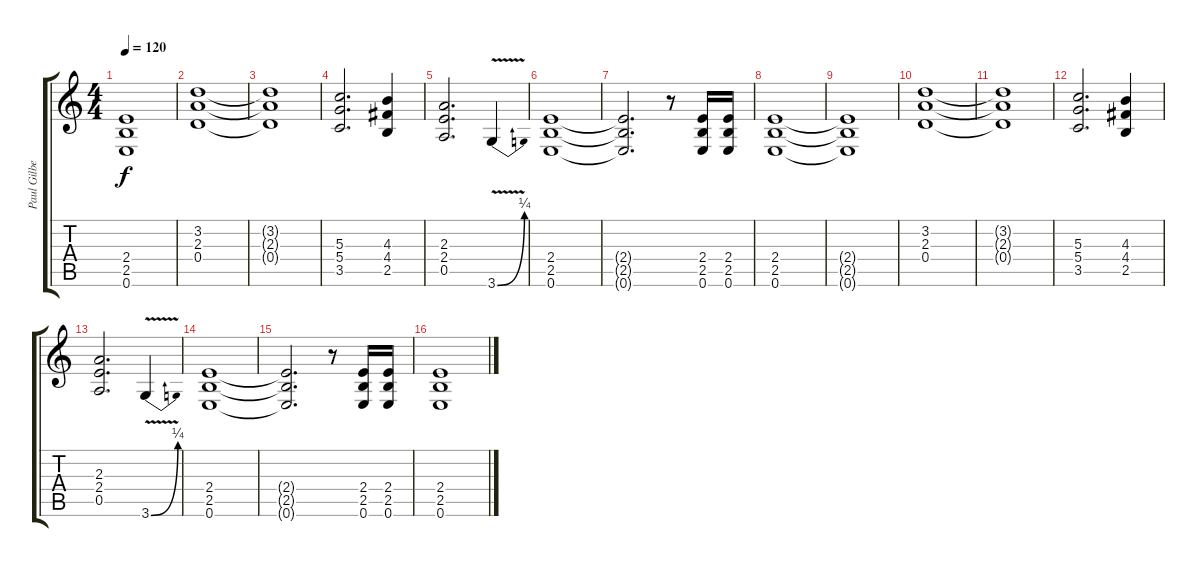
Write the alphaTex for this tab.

\track ("Paul Gilbert (Rythm Guitar)" "Paul Gilbe") {instrument distortionguitar}
\staff {score tabs}
\tuning (E4 B3 G3 D3 A2 E2) {hide}
\ts (4 4)
\tempo 120
\clef g2
\ks c
(2.4{t} 2.5{t} 0.6{t}).1{dy f} |
(3.2 2.3 0.4).1 |
(3.2{t} 2.3{t} 0.4{t}).1 |
(5.3 5.4 3.5).2{d} (4.3 4.4 2.5).4 |
(2.3 2.4 0.5).2{d} 3.6{be (bend 0 0 60 1) v}.4 |
(2.4 2.5 0.6).1 |
(2.4{t} 2.5{t} 0.6{t}).2{d} r.8 (2.4 2.5 0.6).16 (2.4 2.5 0.6).16 |
(2.4 2.5 0.6).1 |
(2.4{t} 2.5{t} 0.6{t}).1 |
(3.2 2.3 0.4).1 |
(3.2{t} 2.3{t} 0.4{t}).1 |
(5.3 5.4 3.5).2{d} (4.3 4.4 2.5).4 |
(2.3 2.4 0.5).2{d} 3.6{be (bend 0 0 60 1) v}.4 |
(2.4 2.5 0.6).1 |
(2.4{t} 2.5{t} 0.6{t}).2{d} r.8 (2.4 2.5 0.6).16 (2.4 2.5 0.6).16 |
(2.4 2.5 0.6).1
